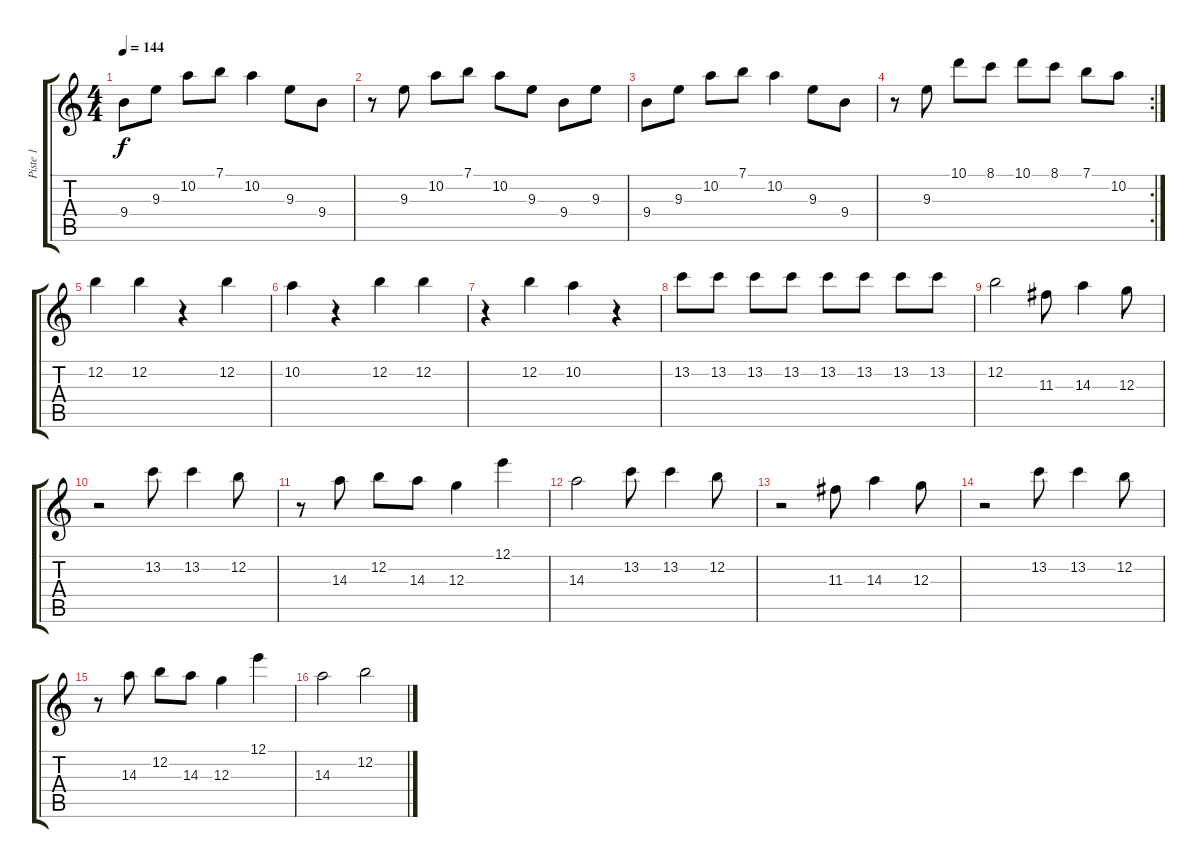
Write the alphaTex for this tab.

\track ("Piste 1" "Piste 1") {instrument overdrivenguitar}
\staff {score tabs}
\tuning (E4 B3 G3 D3 A2 E2) {hide}
\ts (4 4)
\tempo 144
\clef g2
\ks c
9.4.8{dy f instrument overdrivenguitar} 9.3.8 10.2.8 7.1.8 10.2.4 9.3.8 9.4.8 |
r.8 9.3.8 10.2.8 7.1.8 10.2.8 9.3.8 9.4.8 9.3.8 |
9.4.8 9.3.8 10.2.8 7.1.8 10.2.4 9.3.8 9.4.8 |
\rc 2
r.8 9.3.8 10.1.8 8.1.8 10.1.8 8.1.8 7.1.8 10.2.8 |
12.2.4 12.2.4 r.4 12.2.4 |
10.2.4 r.4 12.2.4 12.2.4 |
r.4 12.2.4 10.2.4 r.4 |
13.2.8 13.2.8 13.2.8 13.2.8 13.2.8 13.2.8 13.2.8 13.2.8 |
12.2.2 11.3.8 14.3.4 12.3.8 |
r.2 13.2.8 13.2.4 12.2.8 |
r.8 14.3.8 12.2.8 14.3.8 12.3.4 12.1.4 |
14.3.2 13.2.8 13.2.4 12.2.8 |
r.2 11.3.8 14.3.4 12.3.8 |
r.2 13.2.8 13.2.4 12.2.8 |
r.8 14.3.8 12.2.8 14.3.8 12.3.4 12.1.4 |
14.3.2 12.2.2
